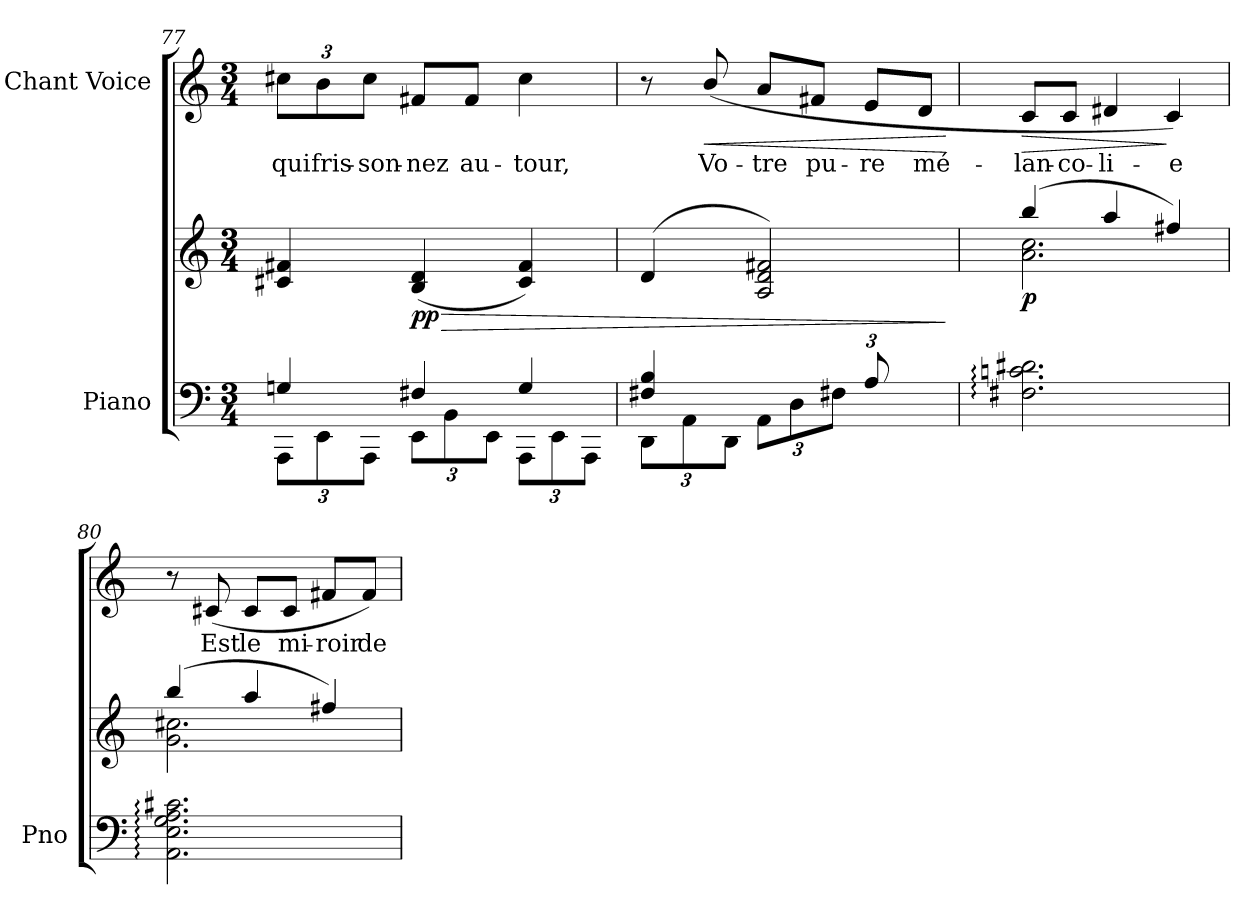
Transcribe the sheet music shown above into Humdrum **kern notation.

**kern	**kern	**dynam	**kern	**text	**dynam
*part2	*part2	*part2	*part1	*part1	*part1
*staff3	*staff2	*staff2/3	*staff1	*staff1	*staff1
*I"Piano	*	*	*I"Chant Voice	*	*
*I'Pno	*	*	*	*	*
*clefF4	*clefG2	*	*clefG2	*	*
*k[]	*k[]	*	*k[]	*	*
*M3/4	*M3/4	*	*M3/4	*	*
=77	=77	=77	=77	=77	=77
*^	*	*	*	*	*
*	*Xbrackettup	*	*	*	*	*
!	!	!	!	!	!LO:LY:b	!
4Gn/	12AAA\L	4c#X/ 4f#X/	.	12cc#X\L	qui	.
!	!	!	!	!	!LO:LY:b	!
.	12EE\	.	.	12b\	fris-	.
!	!	!	!	!	!LO:LY:b	!
.	12AAA\J	.	.	12cc#\J	-son-	.
!	!	!	!LO:HP:b	!	!LO:LY:b	!
!	!	!	!LO:DY:n=1:b	!	!	!
4F#X/	12EE\L	(>4B/ 4d/	> pp	8f#X/L	-nez	.
.	12BB\	.	.	.	.	.
!	!	!	!	!	!LO:LY:b	!
.	.	.	.	8f#/J	au-	.
.	12EE\J	.	.	.	.	.
!	!	!	!	!	!LO:LY:b	!
4G/	12AAA\L	4c#/ 4f#/)	.	4cc#\	-tour,	.
.	12EE\	.	.	.	.	.
.	12AAA\J	.	.	.	.	.
!!LO:PB:g=z
=78	=78	=78	=78	=78	=78	=78
*	*	*^	*	*	*	*
4F#X/ 4B/	12DD\L	(>4d/	12%7ryy	.	8r	.	.
.	12AA\	.	.	.	.	.	.
!	!	!	!	!	!	!LO:LY:b	!LO:HP:b
.	.	.	.	.	(>8b/	Vo-	<
.	12DD\J	.	.	.	.	.	.
!	!	!	!	!	!	!LO:LY:b	!
2ryy	12AA\L	2A/ 2d/ 2f#X/)	.	.	8a/L	-tre	.
.	12D\	.	.	.	.	.	.
!	!	!	!	!	!	!LO:LY:b	!
.	.	.	.	.	8f#X/J	pu-	.
.	12F#X\J	.	.	.	.	.	.
!	!	!	!	!	!	!LO:LY:b	!
.	(<12A/L	.	.	.	8e/L	-re	.
.	6ryy	.	12d/	.	.	.	.
!	!	!	!	!	!	!LO:LY:b	!
.	.	.	.	.	8d/J	mé-	.
.	.	.	12f/J)	.	.	.	.
*v	*v	*	*	*	*	*	*
*	*v	*v	*	*	*	*
.	.	]	.	.	[
=79	=79	=79	=79	=79	=79
*	*^	*	*	*	*
!	!	!	!LO:DY:b	!	!LO:LY:b	!LO:HP:b
2.F#X\: 2.cn\: 2.d#X\:	(>4bb/	2.a\: 2.cc\:	p	8c/L	-lan-	>
!	!	!	!	!	!LO:LY:b	!
.	.	.	.	8c/J	-co-	.
!	!	!	!	!	!LO:LY:b	!
.	4aa/	.	.	4d#X/	-li-	.
!	!	!	!	!	!LO:LY:b	!
.	4ff#X/)	.	.	4c/)	-e	]
=80	=80	=80	=80	=80	=80	=80
!	!	!	!LO:DY:b	!	!	!
!	!	!	!LO:DY:n=1:b	!	!	!
2.AA\: 2.E\: 2.G\: 2.A\: 2.c#X\:	(>4bb/	2.g\: 2.cc#X\:	other-dynamics p	8r	.	.
!	!	!	!	!	!LO:LY:b	!
.	.	.	.	(>8c#X/	Est	.
!	!	!	!	!	!LO:LY:b	!
.	4aa/	.	.	8c#/L	le	.
!	!	!	!	!	!LO:LY:b	!
.	.	.	.	8c#/J	mi-	.
!	!	!	!	!	!LO:LY:b	!
.	4ff#X/)	.	.	8f#X/L	-roir	.
!	!	!	!	!	!LO:LY:b	!
.	.	.	.	8f#/J)	de	.
*	*v	*v	*	*	*	*
=	=	=	=	=	=
*-	*-	*-	*-	*-	*-
